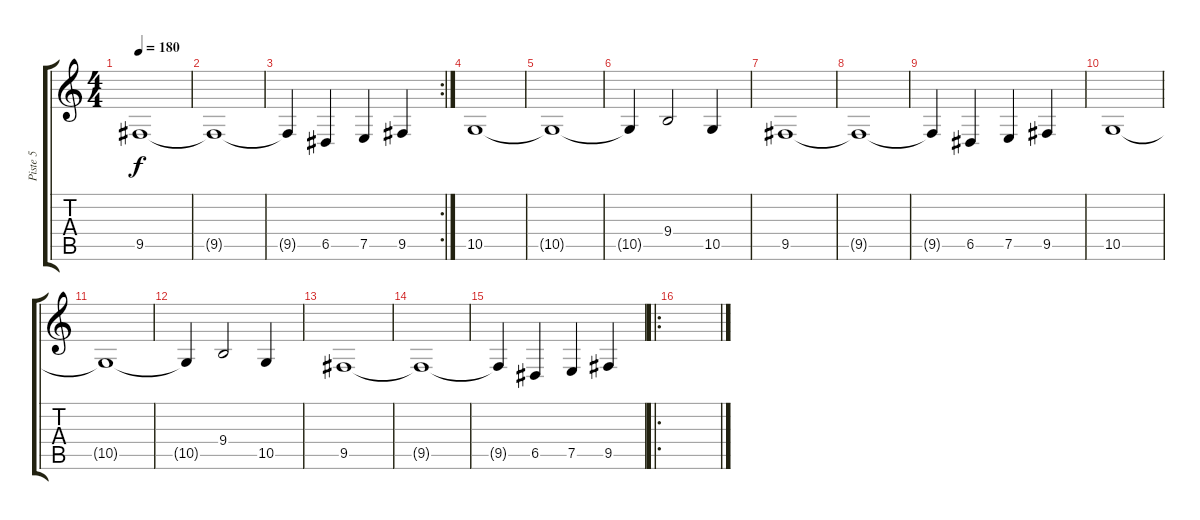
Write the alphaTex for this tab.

\track ("Piste 5" "Piste 5") {instrument choiraahs}
\staff {score tabs}
\tuning (E4 B3 G3 D3 A2 E2) {hide}
\ts (4 4)
\tempo 180
\clef g2
\ks c
9.5.1{dy f} |
9.5{t}.1 |
\rc 2
9.5{t}.4 6.5.4 7.5.4 9.5.4 |
10.5.1{volume 16} |
10.5{t}.1 |
10.5{t}.4 9.4.2 10.5.4 |
9.5.1 |
9.5{t}.1 |
9.5{t}.4 6.5.4 7.5.4 9.5.4 |
10.5.1{volume 16} |
10.5{t}.1 |
10.5{t}.4 9.4.2 10.5.4 |
9.5.1 |
9.5{t}.1 |
9.5{t}.4 6.5.4 7.5.4 9.5.4 |
\ro
